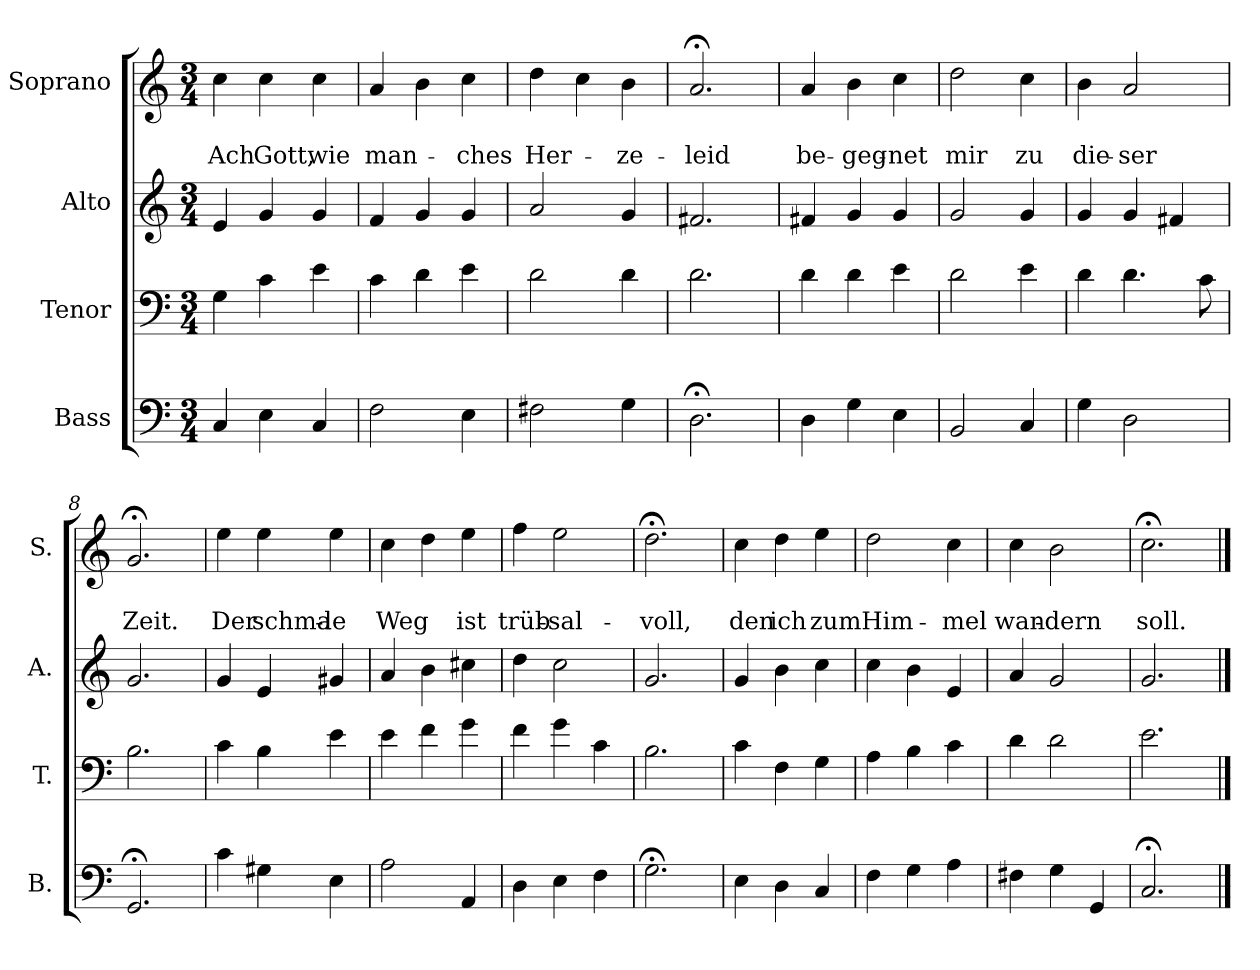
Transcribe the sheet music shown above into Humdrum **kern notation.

**kern	**kern	**kern	**kern	**text	**text
*part4	*part3	*part2	*part1	*part1	*part1
*staff4	*staff3	*staff2	*staff1	*staff1	*staff1
*I"Bass	*I"Tenor	*I"Alto	*I"Soprano	*	*
*I'B.	*I'T.	*I'A.	*I'S.	*	*
*clefF4	*clefF4	*clefG2	*clefG2	*	*
*k[]	*k[]	*k[]	*k[]	*	*
*	*	*	*C:	*	*
*M3/4	*M3/4	*M3/4	*M3/4	*	*
=1	=1	=1	=1	=1	=1
4C/	4G\	4e/	4cc\	.	Ach
4E\	4c\	4g/	4cc\	.	Gott,
4C/	4e\	4g/	4cc\	.	wie
=2	=2	=2	=2	=2	=2
2F\	4c\	4f/	4a/	.	man-
.	4d\	4g/	4b\	.	.
4E\	4e\	4g/	4cc\	.	-ches
=3	=3	=3	=3	=3	=3
2F#X\	2d\	2a/	4dd\	.	Her-
.	.	.	4cc\	.	.
4G\	4d\	4g/	4b\	.	-ze-
=4	=4	=4	=4	=4	=4
2.D;<\	2.d\	2.f#X/	2.a;</	.	-leid
=5	=5	=5	=5	=5	=5
4D\	4d\	4f#X/	4a/	.	be-
4G\	4d\	4g/	4b\	.	-geg-
4E\	4e\	4g/	4cc\	.	-net
=6	=6	=6	=6	=6	=6
2BB/	2d\	2g/	2dd\	.	mir
4C/	4e\	4g/	4cc\	.	zu
=7	=7	=7	=7	=7	=7
4G\	4d\	4g/	4b\	.	die-
2D\	4.d\	4g/	2a/	.	-ser
.	.	4f#X/	.	.	.
.	8c\	.	.	.	.
=8	=8	=8	=8	=8	=8
2.GG;</	2.B\	2.g/	2.g;</	.	Zeit.
!!LO:LB:g=z
=9	=9	=9	=9	=9	=9
4c\	4c\	4g/	4ee\	.	Der
4G#X\	4B\	4e/	4ee\	.	schma-
4E\	4e\	4g#X/	4ee\	.	-le
=10	=10	=10	=10	=10	=10
2A\	4e\	4a/	4cc\	.	Weg
.	4f\	4b\	4dd\	.	.
4AA/	4g\	4cc#X\	4ee\	.	ist
=11	=11	=11	=11	=11	=11
4D\	4f\	4dd\	4ff\	.	trüb-
4E\	4g\	2cc\	2ee\	.	-sal-
4F\	4c\	.	.	.	.
=12	=12	=12	=12	=12	=12
2.G;<\	2.B\	2.g/	2.dd;<\	.	-voll,
=13	=13	=13	=13	=13	=13
4E\	4c\	4g/	4cc\	.	den
4D\	4F\	4b\	4dd\	.	ich
4C/	4G\	4cc\	4ee\	.	zum
=14	=14	=14	=14	=14	=14
4F\	4A\	4cc\	2dd\	.	Him-
4G\	4B\	4b\	.	.	.
4A\	4c\	4e/	4cc\	.	-mel
=15	=15	=15	=15	=15	=15
4F#X\	4d\	4a/	4cc\	.	wan-
4G\	2d\	2g/	2b\	.	-dern
4GG/	.	.	.	.	.
=16	=16	=16	=16	=16	=16
2.C;</	2.e\	2.g/	2.cc;<\	.	soll.
==	==	==	==	==	==
*-	*-	*-	*-	*-	*-
